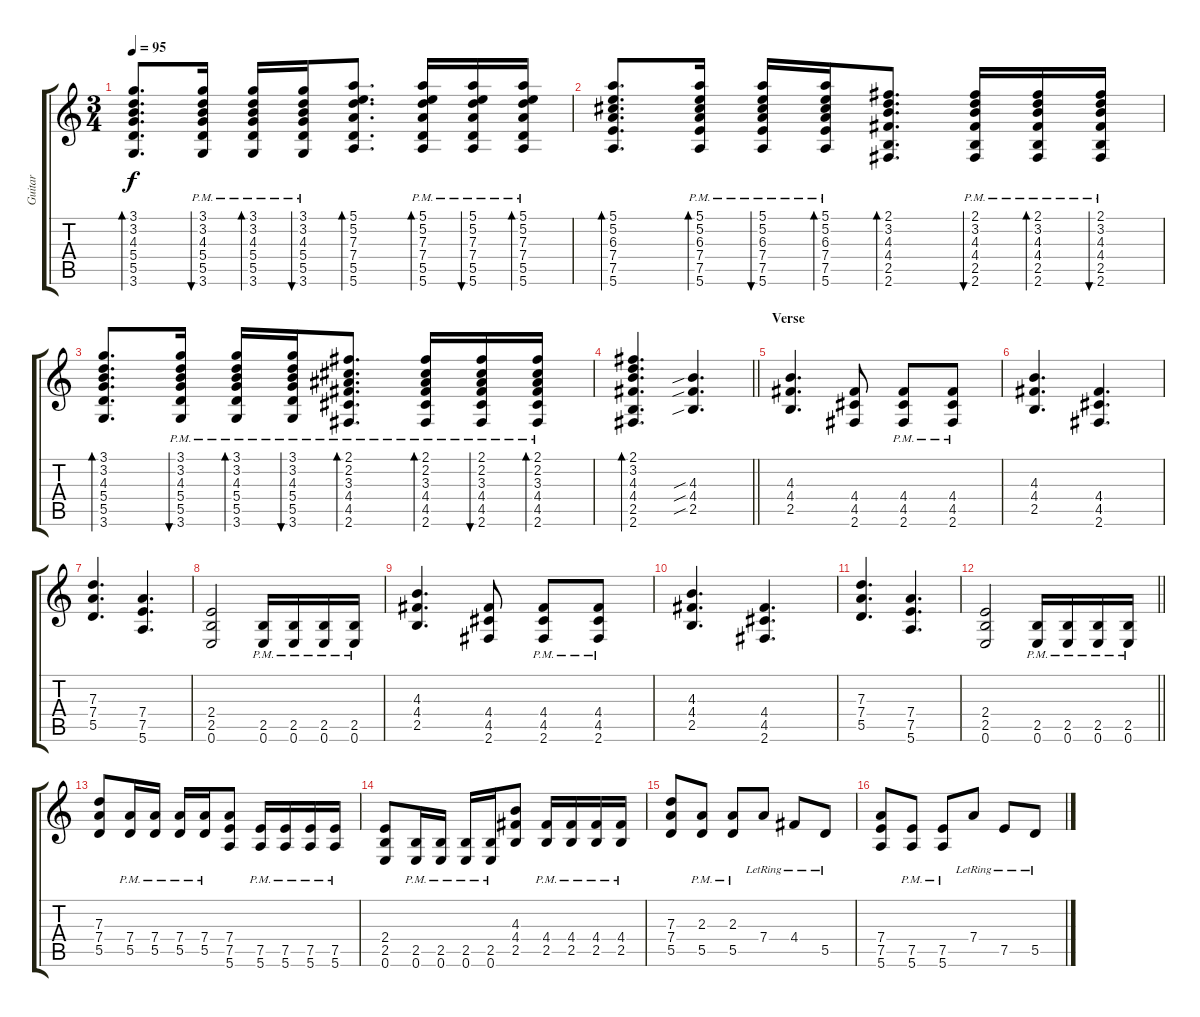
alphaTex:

\track ("Guitar" "Guitar") {instrument distortionguitar}
\staff {score tabs}
\tuning (E4 B3 G3 D3 A2 E2) {hide}
\ts (3 4)
\tempo 95
\clef g2
\ks c
(3.1 3.2 4.3 5.4 5.5 3.6).8{d bd 30 dy f} (3.1 3.2 4.3 5.4 5.5{pm} 3.6{pm}).16{bu 30} (3.1 3.2 4.3 5.4 5.5{pm} 3.6{pm}).16{bd 30} (3.1 3.2 4.3 5.4 5.5{pm} 3.6{pm}).16{bu 30} (5.1 5.2 7.3 7.4 5.5 5.6).8{d bd 60} (5.1{pm} 5.2{pm} 7.3{pm} 7.4{pm} 5.5{pm} 5.6{pm}).16{bd 60} (5.1{pm} 5.2{pm} 7.3{pm} 7.4{pm} 5.5{pm} 5.6{pm}).16{bu 60} (5.1{pm} 5.2{pm} 7.3{pm} 7.4{pm} 5.5{pm} 5.6{pm}).16{bd 60} |
(5.1 5.2 6.3 7.4 7.5 5.6).8{d bd 30} (5.1 5.2 6.3 7.4 7.5{pm} 5.6{pm}).16{bd 30} (5.1 5.2 6.3 7.4 7.5{pm} 5.6{pm}).16{bu 30} (5.1 5.2 6.3 7.4 7.5{pm} 5.6{pm}).16{bd 30} (2.1 3.2 4.3 4.4 2.5 2.6).8{d bd 30} (2.1 3.2 4.3 4.4{pm} 2.5{pm} 2.6).16{bu 30} (2.1 3.2 4.3 4.4{pm} 2.5{pm} 2.6).16{bd 30} (2.1 3.2 4.3 4.4{pm} 2.5{pm} 2.6).16{bu 30} |
(3.1 3.2 4.3 5.4 5.5 3.6).8{d bd 30} (3.1 3.2 4.3 5.4 5.5{pm} 3.6{pm}).16{bu 30} (3.1 3.2 4.3 5.4 5.5{pm} 3.6{pm}).16{bd 30} (3.1 3.2 4.3 5.4 5.5{pm} 3.6{pm}).16{bu 30} (2.1 2.2 3.3 4.4 4.5{pm} 2.6{pm}).8{d bd 30} (2.1 2.2 3.3 4.4 4.5{pm} 2.6{pm}).16{bd 30} (2.1 2.2 3.3 4.4 4.5{pm} 2.6{pm}).16{bu 30} (2.1 2.2 3.3 4.4 4.5{pm} 2.6{pm}).16{bd 30} |
\barLineRight lightlight
(2.1 3.2 4.3 4.4 2.5 2.6).4{d bd 30} (4.3{sib} 4.4{sib} 2.5{sib}).4{d instrument distortionguitar} |
\section ("" "Verse")
(4.3 4.4 2.5).4{d} (4.4 4.5 2.6).8 (4.4{pm} 4.5{pm} 2.6{pm}).8 (4.4{pm} 4.5{pm} 2.6{pm}).8 |
(4.3 4.4 2.5).4{d} (4.4 4.5 2.6).4{d} |
(7.3 7.4 5.5).4{d} (7.4 7.5 5.6).4{d} |
(2.4 2.5 0.6).2 (2.5{pm} 0.6{pm}).16 (2.5{pm} 0.6{pm}).16 (2.5{pm} 0.6{pm}).16 (2.5{pm} 0.6{pm}).16 |
(4.3 4.4 2.5).4{d} (4.4 4.5 2.6).8 (4.4{pm} 4.5{pm} 2.6{pm}).8 (4.4{pm} 4.5{pm} 2.6{pm}).8 |
(4.3 4.4 2.5).4{d} (4.4 4.5 2.6).4{d} |
(7.3 7.4 5.5).4{d} (7.4 7.5 5.6).4{d} |
\barLineRight lightlight
(2.4 2.5 0.6).2 (2.5{pm} 0.6{pm}).16 (2.5{pm} 0.6{pm}).16 (2.5{pm} 0.6{pm}).16 (2.5{pm} 0.6{pm}).16 |
\section ("" "")
(7.3 7.4 5.5).8 (7.4{pm} 5.5{pm}).16 (7.4{pm} 5.5{pm}).16 (7.4{pm} 5.5{pm}).16 (7.4{pm} 5.5{pm}).16 (7.4 7.5 5.6).8 (7.5{pm} 5.6{pm}).16 (7.5{pm} 5.6{pm}).16 (7.5{pm} 5.6{pm}).16 (7.5{pm} 5.6{pm}).16 |
(2.4 2.5 0.6).8 (2.5{pm} 0.6{pm}).16 (2.5{pm} 0.6{pm}).16 (2.5{pm} 0.6{pm}).16 (2.5{pm} 0.6{pm}).16 (4.3 4.4 2.5).8 (4.4{pm} 2.5{pm}).16 (4.4{pm} 2.5{pm}).16 (4.4{pm} 2.5{pm}).16 (4.4{pm} 2.5{pm}).16 |
(7.3 7.4 5.5).8 (2.3{pm} 5.5{pm}).8 (2.3{pm} 5.5{pm}).8 7.4{lr}.8 4.4{lr}.8 5.5{lr}.8 |
(7.4 7.5 5.6).8 (7.5{pm} 5.6{pm}).8 (7.5{pm} 5.6{pm}).8 7.4{lr}.8 7.5{lr}.8 5.5{lr}.8
